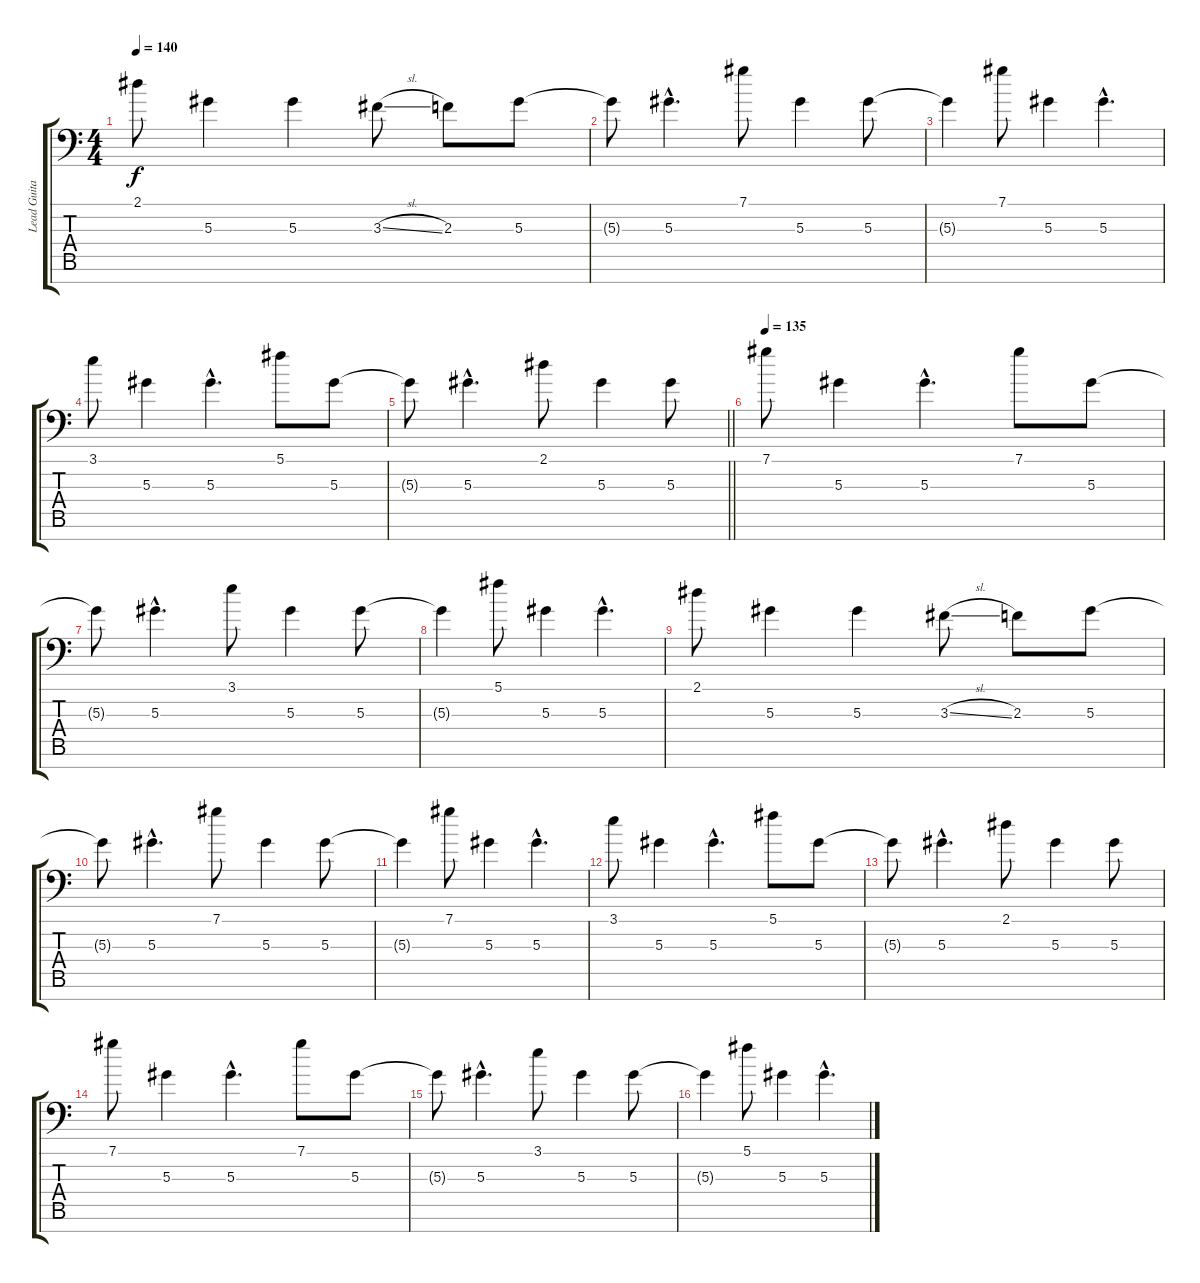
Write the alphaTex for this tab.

\track ("Lead Guitar #2" "Lead Guita") {instrument distortionguitar}
\staff {score tabs}
\tuning (Db4 Ab3 Eb3 Db3 Ab2 Eb2 Ab1) {hide}
\ts (4 4)
\tempo 140
\clef f4
\ks c
2.1.8{dy f volume 12} 5.3.4 5.3.4 3.3{sl}.8 2.3.8 5.3.8 |
5.3{t}.8 5.3{hac}.4{d} 7.1.8 5.3.4 5.3.8 |
5.3{t}.4 7.1.8 5.3.4 5.3{hac}.4{d} |
3.1.8 5.3.4 5.3{hac}.4{d} 5.1.8 5.3.8 |
\barLineRight lightlight
5.3{t}.8 5.3{hac}.4{d} 2.1.8 5.3.4 5.3.8 |
\section ("" "")
\tempo 135
7.1.8{volume 10} 5.3.4 5.3{hac}.4{d} 7.1.8 5.3.8 |
5.3{t}.8 5.3{hac}.4{d} 3.1.8 5.3.4 5.3.8 |
5.3{t}.4 5.1.8 5.3.4 5.3{hac}.4{d} |
2.1.8 5.3.4 5.3.4 3.3{sl}.8 2.3.8 5.3.8 |
5.3{t}.8 5.3{hac}.4{d} 7.1.8 5.3.4 5.3.8 |
5.3{t}.4 7.1.8 5.3.4 5.3{hac}.4{d} |
3.1.8 5.3.4 5.3{hac}.4{d} 5.1.8 5.3.8 |
5.3{t}.8 5.3{hac}.4{d} 2.1.8 5.3.4 5.3.8 |
7.1.8 5.3.4 5.3{hac}.4{d} 7.1.8 5.3.8 |
5.3{t}.8 5.3{hac}.4{d} 3.1.8 5.3.4 5.3.8 |
5.3{t}.4 5.1.8 5.3.4 5.3{hac}.4{d}
